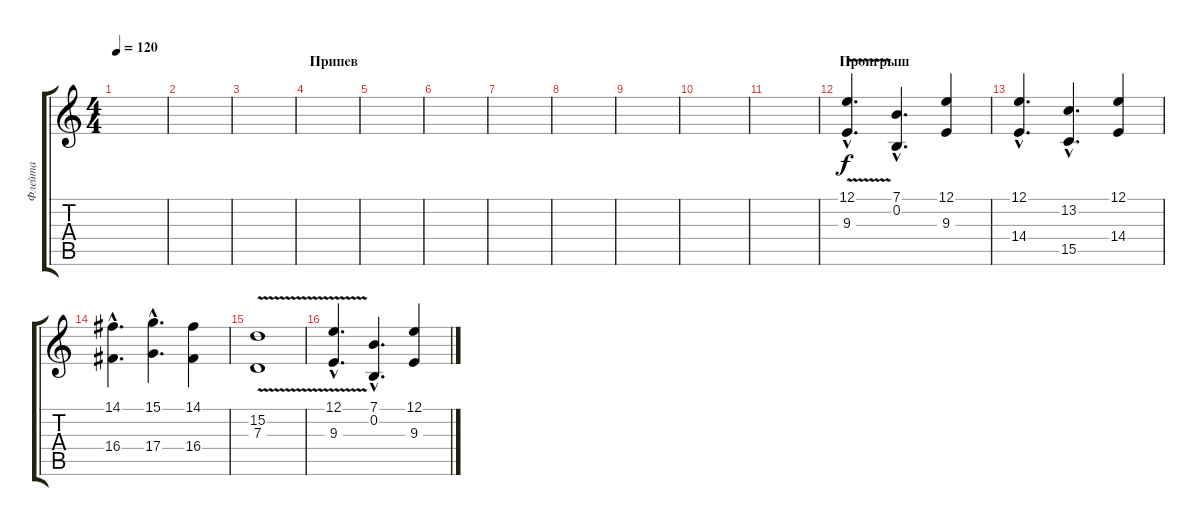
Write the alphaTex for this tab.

\track ("Флейта" "Флейта") {instrument flute}
\staff {score tabs}
\tuning (E4 B3 G3 D3 A2 E2) {hide}
\ts (4 4)
\tempo 120
\clef g2
\ks c
|
|
|
\section ("" "Припев")
|
|
|
|
|
|
|
|
\section ("" "Проигрыш")
(12.1{v hac} 9.3{hac}).4{d} (7.1{hac} 0.2{hac}).4{d} (12.1 9.3).4 |
(12.1{hac} 14.4{hac}).4{d} (13.2{hac} 15.5{hac}).4{d} (12.1 14.4).4 |
(14.1{hac} 16.4{hac}).4{d} (15.1{hac} 17.4{hac}).4{d} (14.1 16.4).4 |
(15.2{v} 7.3{v}).1 |
(12.1{v hac} 9.3{hac}).4{d} (7.1{hac} 0.2{hac}).4{d} (12.1 9.3).4
